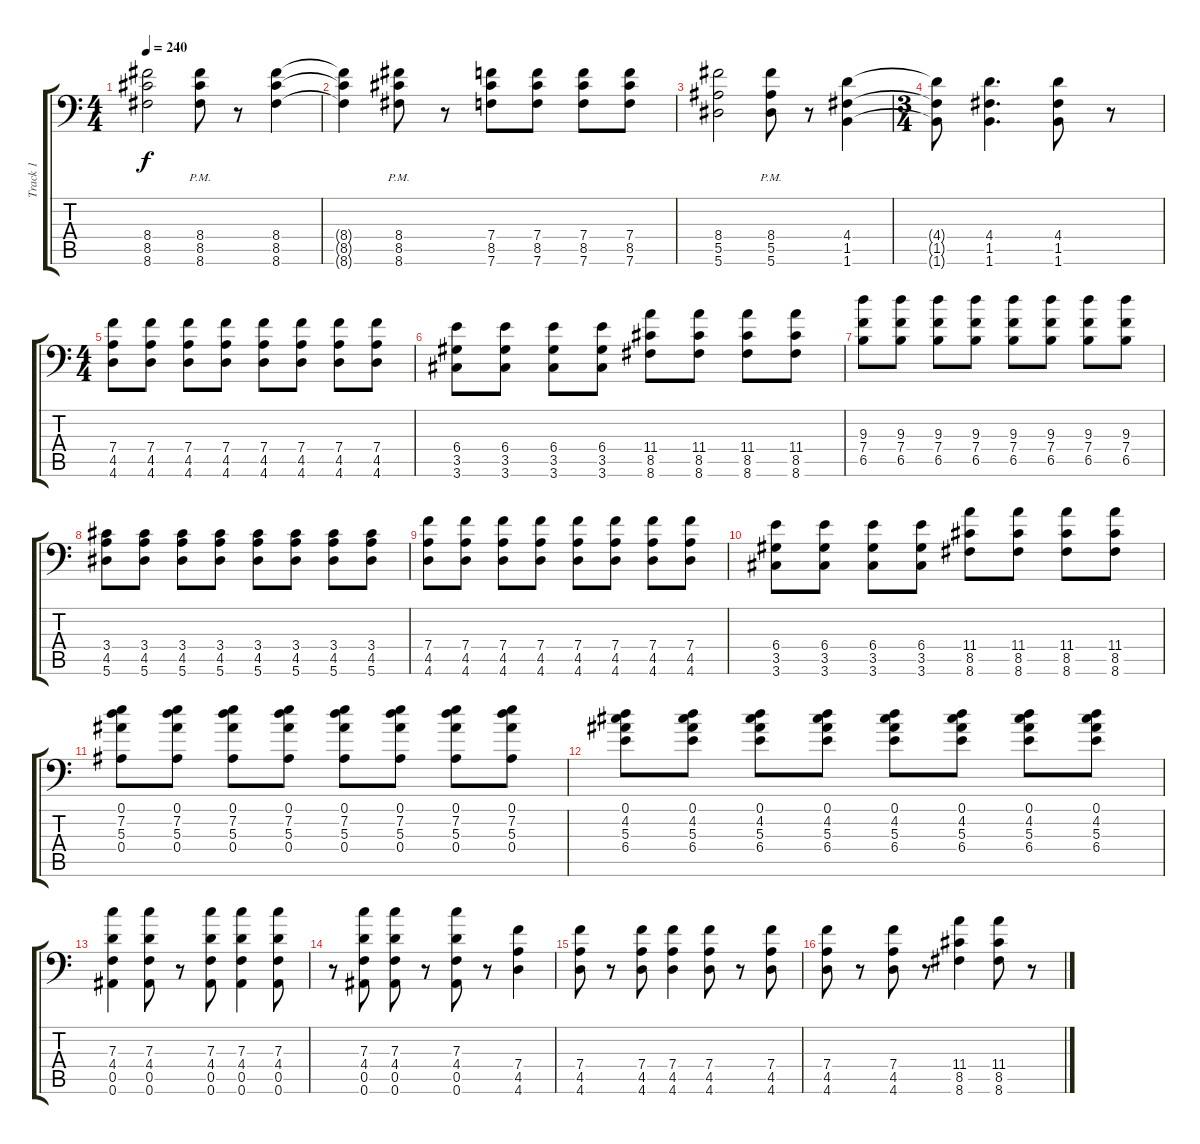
\track ("Track 1" "Track 1") {instrument distortionguitar}
\staff {score tabs}
\tuning (D4 A3 F3 Bb2 F2 Bb1) {hide}
\ts (4 4)
\tempo 240
\clef f4
\ks c
(8.4 8.5 8.6).2{dy f} (8.4{pm} 8.5{pm} 8.6{pm}).8 r.8 (8.4 8.5 8.6).4 |
(8.4{t} 8.5{t} 8.6{t}).4 (8.4{pm} 8.5{pm} 8.6{pm}).8 r.8 (7.4 8.5 7.6).8 (7.4 8.5 7.6).8 (7.4 8.5 7.6).8 (7.4 8.5 7.6).8 |
(8.4 5.5 5.6).2 (8.4{pm} 5.5{pm} 5.6{pm}).8 r.8 (4.4 1.5 1.6).4 |
\ts (3 4)
(4.4{t} 1.5{t} 1.6{t}).8 (4.4 1.5 1.6).4{d} (4.4 1.5 1.6).8 r.8 |
\ts (4 4)
(7.4 4.5 4.6).8 (7.4 4.5 4.6).8 (7.4 4.5 4.6).8 (7.4 4.5 4.6).8 (7.4 4.5 4.6).8 (7.4 4.5 4.6).8 (7.4 4.5 4.6).8 (7.4 4.5 4.6).8 |
(6.4 3.5 3.6).8 (6.4 3.5 3.6).8 (6.4 3.5 3.6).8 (6.4 3.5 3.6).8 (11.4 8.5 8.6).8 (11.4 8.5 8.6).8 (11.4 8.5 8.6).8 (11.4 8.5 8.6).8 |
(9.3 7.4 6.5).8 (9.3 7.4 6.5).8 (9.3 7.4 6.5).8 (9.3 7.4 6.5).8 (9.3 7.4 6.5).8 (9.3 7.4 6.5).8 (9.3 7.4 6.5).8 (9.3 7.4 6.5).8 |
(3.4 4.5 5.6).8 (3.4 4.5 5.6).8 (3.4 4.5 5.6).8 (3.4 4.5 5.6).8 (3.4 4.5 5.6).8 (3.4 4.5 5.6).8 (3.4 4.5 5.6).8 (3.4 4.5 5.6).8 |
(7.4 4.5 4.6).8 (7.4 4.5 4.6).8 (7.4 4.5 4.6).8 (7.4 4.5 4.6).8 (7.4 4.5 4.6).8 (7.4 4.5 4.6).8 (7.4 4.5 4.6).8 (7.4 4.5 4.6).8 |
(6.4 3.5 3.6).8 (6.4 3.5 3.6).8 (6.4 3.5 3.6).8 (6.4 3.5 3.6).8 (11.4 8.5 8.6).8 (11.4 8.5 8.6).8 (11.4 8.5 8.6).8 (11.4 8.5 8.6).8 |
(0.1 7.2 5.3 0.4).8 (0.1 7.2 5.3 0.4).8 (0.1 7.2 5.3 0.4).8 (0.1 7.2 5.3 0.4).8 (0.1 7.2 5.3 0.4).8 (0.1 7.2 5.3 0.4).8 (0.1 7.2 5.3 0.4).8 (0.1 7.2 5.3 0.4).8 |
(0.1 4.2 5.3 6.4).8 (0.1 4.2 5.3 6.4).8 (0.1 4.2 5.3 6.4).8 (0.1 4.2 5.3 6.4).8 (0.1 4.2 5.3 6.4).8 (0.1 4.2 5.3 6.4).8 (0.1 4.2 5.3 6.4).8 (0.1 4.2 5.3 6.4).8 |
(7.3 4.4 0.5 0.6).4 (7.3 4.4 0.5 0.6).8 r.8 (7.3 4.4 0.5 0.6).8 (7.3 4.4 0.5 0.6).4 (7.3 4.4 0.5 0.6).8 |
r.8 (7.3 4.4 0.5 0.6).8 (7.3 4.4 0.5 0.6).8 r.8 (7.3 4.4 0.5 0.6).8 r.8 (7.4 4.5 4.6).4 |
(7.4 4.5 4.6).8 r.8 (7.4 4.5 4.6).8 (7.4 4.5 4.6).4 (7.4 4.5 4.6).8 r.8 (7.4 4.5 4.6).8 |
(7.4 4.5 4.6).8 r.8 (7.4 4.5 4.6).8 r.8 (11.4 8.5 8.6).4 (11.4 8.5 8.6).8 r.8
